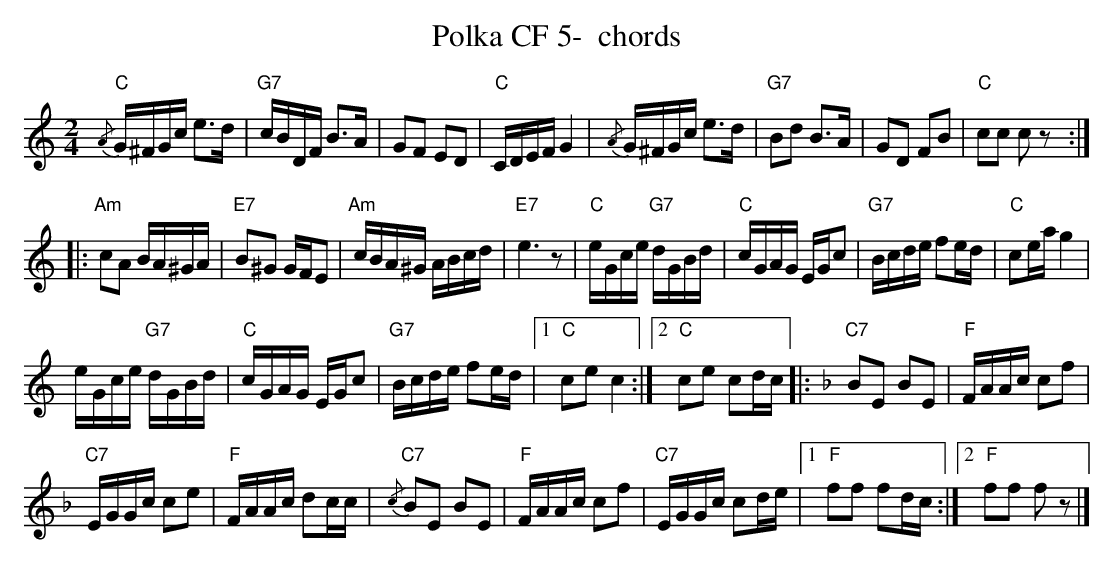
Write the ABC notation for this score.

X:1
T:Polka CF 5-  chords
M:2/4
L:1/16
K:Cmaj%%MIDI gchordon
"C"{/A}G^FGc e3d | "G7"cBDF B3A | G2F2 E2D2 | "C"CDEF G4 | {/A}G^FGc e3d | "G7"B2d2 B3A | G2D2 F2B2 | "C"c2c2 c2z2 ::
"Am"c2A2 BA^GA | "E7"B2^G2 GFE2 | "Am"cBA^G ABcd | "E7"e6z2 | "C"eGce "G7"dGBd | "C"cGAG EGc2 | "G7"Bcde f2ed | "C"c2ea g4 |
eGce "G7"dGBd | "C"cGAG EGc2 | "G7"Bcde f2ed |1 "C"c2e2c4 :|2 "C"c2e2 c2dc |: [K:Fmaj] "C7"B2E2 B2E2 | "F"FAAc c2f2 |
"C7"EGGc c2e2 | "F"FAAc d2cc | "C7"{/c}B2E2 B2E2 | "F"FAAc c2f2 | "C7"EGGc c2de |1 "F"f2f2 f2dc :|2 "F"f2f2 f2z2 |]
